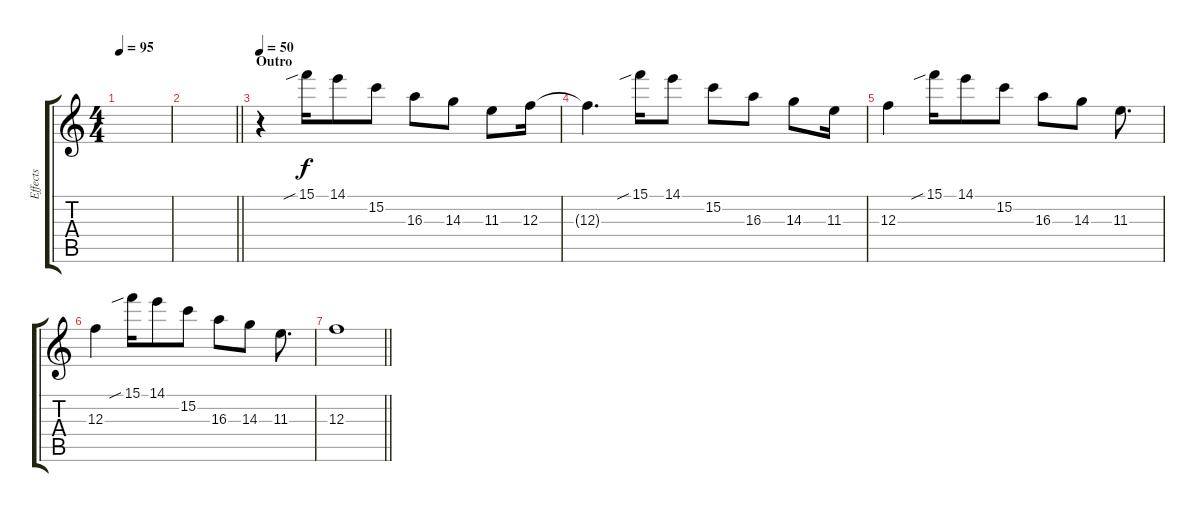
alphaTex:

\track ("Effects" "Effects") {instrument distortionguitar}
\staff {score tabs}
\tuning (D4 A3 F3 C3 G2 C2) {hide}
\ts (4 4)
\tempo 95
\clef g2
\ks c
|
\barLineRight lightlight
|
\section ("" "Outro")
\tempo 50
r.4{volume 11 instrument distortionguitar} 15.1{sib}.16 14.1.8 15.2.8 16.3.8 14.3.8 11.3.8 12.3.16 |
12.3{t}.4{d} 15.1{sib}.16 14.1.8 15.2.8 16.3.8 14.3.8 11.3.16 |
12.3.4 15.1{sib}.16 14.1.8 15.2.8 16.3.8 14.3.8 11.3.8{d} |
12.3.4 15.1{sib}.16 14.1.8 15.2.8 16.3.8 14.3.8 11.3.8{d} |
\barLineRight lightlight
12.3.1
